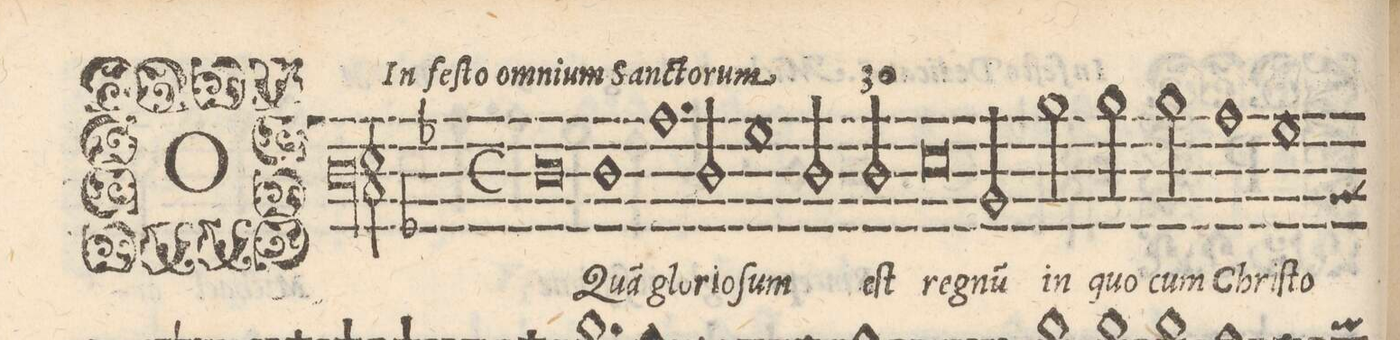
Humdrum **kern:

**kern	**text
*I"BASSVS	*
*clefF3	*
*k[b-]	*
*met(C)	*
*M2/1	*
0F	O
=2-	=2-
1F	Qua(m)
1.c	glo-
=3-	=3-
2F/	-ri-
1B-	-o-
=4-	=4-
2F/	-ſum
2F/	eſt
0G	reg-
=5-	=5-
2D/	-nu(m)
2d\	in
=6-	=6-
2d\	quo
2d\	cum
1c	Chri-
=7-	=7-
1B-	-ſto
*custos:D	*
*-	*-
